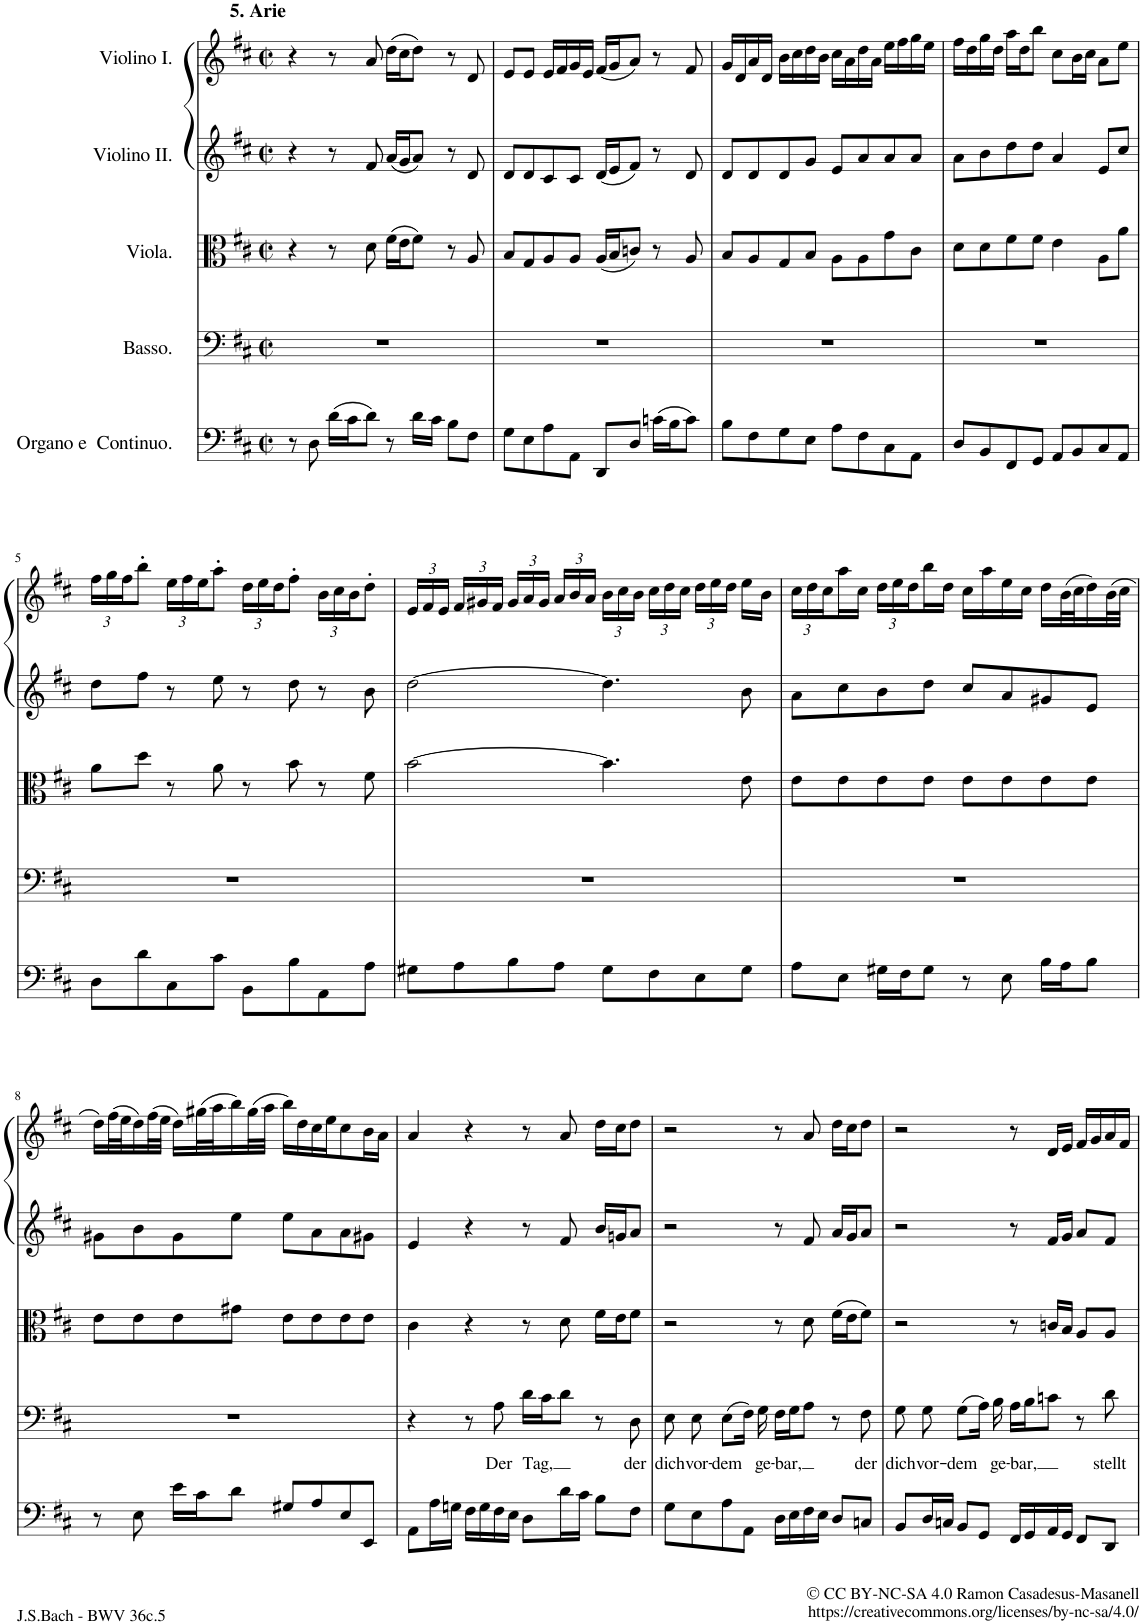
**kern	**kern	**text	**kern	**kern	**kern
*part5	*part4	*part4	*part3	*part2	*part1
*staff5	*staff4	*staff4	*staff3	*staff2	*staff1
*I"Organo e  Continuo.	*I"Basso.	*	*I"Viola.	*I"Violino II.	*I"Violino I.
*	*	*	*I'Vla	*I'Vln	*I'Vln
*clefF4	*clefF4	*	*clefC3	*clefG2	*clefG2
*k[f#c#]	*k[f#c#]	*	*k[f#c#]	*k[f#c#]	*k[f#c#]
*D:	*D:	*	*D:	*D:	*D:
*M2/2	*M2/2	*	*M2/2	*M2/2	*M2/2
*met(c|)	*met(c|)	*	*met(c|)	*met(c|)	*met(c|)
=1	=1	=1	=1	=1	=1
!	!	!	!	!	!LO:TX:a:B:t=5. Arie
8r	1r	.	4r	4r	4r
8D\	.	.	.	.	.
(16d\LL	.	.	8r	8r	8r
16c#\J	.	.	.	.	.
8d\J)	.	.	8d\	8f#/	8a/
8r	.	.	(16f#\LL	(16a/LL	(16dd\LL
.	.	.	16e\J	16g/J	16cc#\J
16d\LL	.	.	8f#\J)	8a/J)	8dd\J)
16c#\JJ	.	.	.	.	.
8B\L	.	.	8r	8r	8r
8F#\J	.	.	8A/	8d/	8d/
=2	=2	=2	=2	=2	=2
8G\L	1r	.	8B/L	8d/L	8e/L
8E\	.	.	8G/	8d/	8e/J
8A\	.	.	8A/	8c#/	16e/LL
.	.	.	.	.	16f#/
8AA\J	.	.	8A/J	8c#/J	16g/
.	.	.	.	.	16e/JJ
8DD/L	.	.	(16A/LL	(16d/LL	(16f#/LL
.	.	.	16B/J	16e/J	16g/J
8D/J	.	.	8cn/J)	8f#/J)	8a/J)
(16cn\LL	.	.	8r	8r	8r
16B\J	.	.	.	.	.
8c\J)	.	.	8A/	8d/	8f#/
=3	=3	=3	=3	=3	=3
8B\L	1r	.	8B/L	8d/L	16g/LL
.	.	.	.	.	16d/
8F#\	.	.	8A/	8d/	16a/
.	.	.	.	.	16d/JJ
8G\	.	.	8G/	8d/	16b\LL
.	.	.	.	.	16cc#\
8E\J	.	.	8B/J	8g/J	16dd\
.	.	.	.	.	16b\JJ
8A\L	.	.	8A\L	8e/L	16cc#\LL
.	.	.	.	.	16a\
8F#\	.	.	8A\	8a/	16dd\
.	.	.	.	.	16a\JJ
8C#\	.	.	8g\	8a/	16ee\LL
.	.	.	.	.	16ff#\
8AA\J	.	.	8c#\J	8a/J	16gg\
.	.	.	.	.	16ee\JJ
=4	=4	=4	=4	=4	=4
8D/L	1r	.	8d\L	8a\L	16ff#\LL
.	.	.	.	.	16dd\
8BB/	.	.	8d\	8b\	16gg\
.	.	.	.	.	16dd\JJ
8FF#/	.	.	8f#\	8dd\	16aa\LL
.	.	.	.	.	16dd\J
8GG/J	.	.	8f#\J	8dd\J	8bb\J
8AA/L	.	.	4e\	4a/	8cc#\L
8BB/	.	.	.	.	16b\L
.	.	.	.	.	16cc#\JJ
8C#/	.	.	8A\L	8e/L	8a\L
8AA/J	.	.	8a\J	8cc#/J	8ee\J
!!LO:LB:g=z
=5	=5	=5	=5	=5	=5
*	*	*	*	*	*Xbrackettup
8D\L	1r	.	8a\L	8dd\L	24ff#\LL
.	.	.	.	.	24gg\
.	.	.	.	.	24ff#\J
8d\	.	.	8dd\J	8ff#\J	8bb'\J
8C#\	.	.	8r	8r	24ee\LL
.	.	.	.	.	24ff#\
.	.	.	.	.	24ee\J
8c#\J	.	.	8a\	8ee\	8aa'\J
8BB\L	.	.	8r	8r	24dd\LL
.	.	.	.	.	24ee\
.	.	.	.	.	24dd\J
8B\	.	.	8b\	8dd\	8ff#'\J
8AA\	.	.	8r	8r	24b\LL
.	.	.	.	.	24cc#\
.	.	.	.	.	24b\J
8A\J	.	.	8f#\	8b\	8dd'\J
=6	=6	=6	=6	=6	=6
8G#X\L	1r	.	[2b\	[2dd\	24e/LL
.	.	.	.	.	24f#/
.	.	.	.	.	24e/JJ
8A\	.	.	.	.	24f#/LL
.	.	.	.	.	24g#X/
.	.	.	.	.	24f#/JJ
8B\	.	.	.	.	24g#/LL
.	.	.	.	.	24a/
.	.	.	.	.	24g#/JJ
8A\J	.	.	.	.	24a/LL
.	.	.	.	.	24b/
.	.	.	.	.	24a/JJ
8G#\L	.	.	4.b\]	4.dd\]	24b\LL
.	.	.	.	.	24cc#\
.	.	.	.	.	24b\JJ
8F#\	.	.	.	.	24cc#\LL
.	.	.	.	.	24dd\
.	.	.	.	.	24cc#\JJ
8E\	.	.	.	.	24dd\LL
.	.	.	.	.	24ee\
.	.	.	.	.	24dd\JJ
8G#\J	.	.	8e\	8b\	16ee\LL
.	.	.	.	.	16b\JJ
=7	=7	=7	=7	=7	=7
8A\L	1r	.	8e\L	8a\L	24cc#\LL
.	.	.	.	.	24dd\
.	.	.	.	.	24cc#\
8E\J	.	.	8e\	8cc#\	16aa\
.	.	.	.	.	16cc#\JJ
16G#X\LL	.	.	8e\	8b\	24dd\LL
.	.	.	.	.	24ee\
16F#\J	.	.	.	.	.
.	.	.	.	.	24dd\
8G#\J	.	.	8e\J	8dd\J	16bb\
.	.	.	.	.	16dd\JJ
8r	.	.	8e\L	8cc#/L	16cc#\LL
.	.	.	.	.	16aa\
8E\	.	.	8e\	8a/	16ee\
.	.	.	.	.	16cc#\JJ
16B\LL	.	.	8e\	8g#X/	16dd\LL
16A\J	.	.	.	.	(32b\L
.	.	.	.	.	32cc#\J
8B\J	.	.	8e\J	8e/J	16dd\)
.	.	.	.	.	(32b\L
.	.	.	.	.	32cc#\JJJ
!!LO:LB:g=z
=8	=8	=8	=8	=8	=8
8r	1r	.	8e\L	8g#X\L	16dd\LL)
.	.	.	.	.	(32ff#\L
.	.	.	.	.	32ee\J
8E\	.	.	8e\	8b\	16dd\)
.	.	.	.	.	(32ff#\L
.	.	.	.	.	32ee\JJJ
16e\LL	.	.	8e\	8g#\	16dd\LL)
16c#\J	.	.	.	.	(32gg#X\L
.	.	.	.	.	32aa\J
8d\J	.	.	8g#X\J	8ee\J	16bb\)
.	.	.	.	.	(32gg#\L
.	.	.	.	.	32aa\JJJ
8G#X/L	.	.	8e\L	8ee\L	16bb\LL)
.	.	.	.	.	16dd\
8A/	.	.	8e\	8a\	16cc#\
.	.	.	.	.	16ee\J
8E/	.	.	8e\	8a\	8cc#\
8EE/J	.	.	8e\J	8g#X\J	16b\L
.	.	.	.	.	16a\JJ
=9	=9	=9	=9	=9	=9
8AA\L	4r	.	4c#\	4e/	4a/
16A\L	.	.	.	.	.
16Gn\JJ	.	.	.	.	.
16F#\LL	8r	.	4r	4r	4r
16G\	.	.	.	.	.
!	!	!LO:LY:b	!	!	!
16F#\	8A\	Der	.	.	.
16E\JJ	.	.	.	.	.
!	!	!LO:LY:b	!	!	!
8D\L	16d\LL	Tag,	8r	8r	8r
.	16c#\J	.	.	.	.
16d\L	8d\J	.	8d\	8f#/	8a/
16c#\JJ	.	.	.	.	.
8B\L	8r	.	16f#\LL	16b/LL	16dd\LL
.	.	.	16e\J	16gn/J	16cc#\J
!	!	!LO:LY:b	!	!	!
8F#\J	8D\	der	8f#\J	8a/J	8dd\J
=10	=10	=10	=10	=10	=10
!	!	!LO:LY:b	!	!	!
8G\L	8E\	dich	2r	2r	2r
!	!	!LO:LY:b	!	!	!
8E\	8E\	vor-	.	.	.
!	!	!LO:LY:b	!	!	!
8A\	(8E\L	-dem	.	.	.
8AA\J	16F#\Jk)	.	.	.	.
!	!	!LO:LY:b	!	!	!
.	16G\	ge-	.	.	.
!	!	!LO:LY:b	!	!	!
16D\LL	16F#\LL	-bar,	8r	8r	8r
16E\	16G\J	.	.	.	.
16F#\	8A\J	.	8d\	8f#/	8a/
16E\JJ	.	.	.	.	.
8D/L	8r	.	(16f#\LL	16a/LL	16dd\LL
.	.	.	16e\J	16g/J	16cc#\J
!	!	!LO:LY:b	!	!	!
8Cn/J	8F#\	der	8f#\J)	8a/J	8dd\J
=11	=11	=11	=11	=11	=11
!	!	!LO:LY:b	!	!	!
8BB/L	8G\	dich	2r	2r	2r
!	!	!LO:LY:b	!	!	!
16D/L	8G\	vor-	.	.	.
16Cn/JJ	.	.	.	.	.
!	!	!LO:LY:b	!	!	!
8BB/L	(8G\L	-dem	.	.	.
8GG/J	16A\Jk)	.	.	.	.
!	!	!LO:LY:b	!	!	!
.	16B\	ge-	.	.	.
!	!	!LO:LY:b	!	!	!
16FF#/LL	16A\LL	-bar,	8r	8r	8r
16GG/	16B\J	.	.	.	.
16AA/	8cn\J	.	16cn/LL	16f#/LL	16d/LL
16GG/JJ	.	.	16B/JJ	16g/JJ	16e/JJ
8FF#/L	8r	.	8A/L	8a/L	16f#/LL
.	.	.	.	.	16g/
!	!	!LO:LY:b	!	!	!
8DD/J	8d\	stellt	8A/J	8f#/J	16a/
.	.	.	.	.	16f#/JJ
=	=	=	=	=	=
*-	*-	*-	*-	*-	*-
